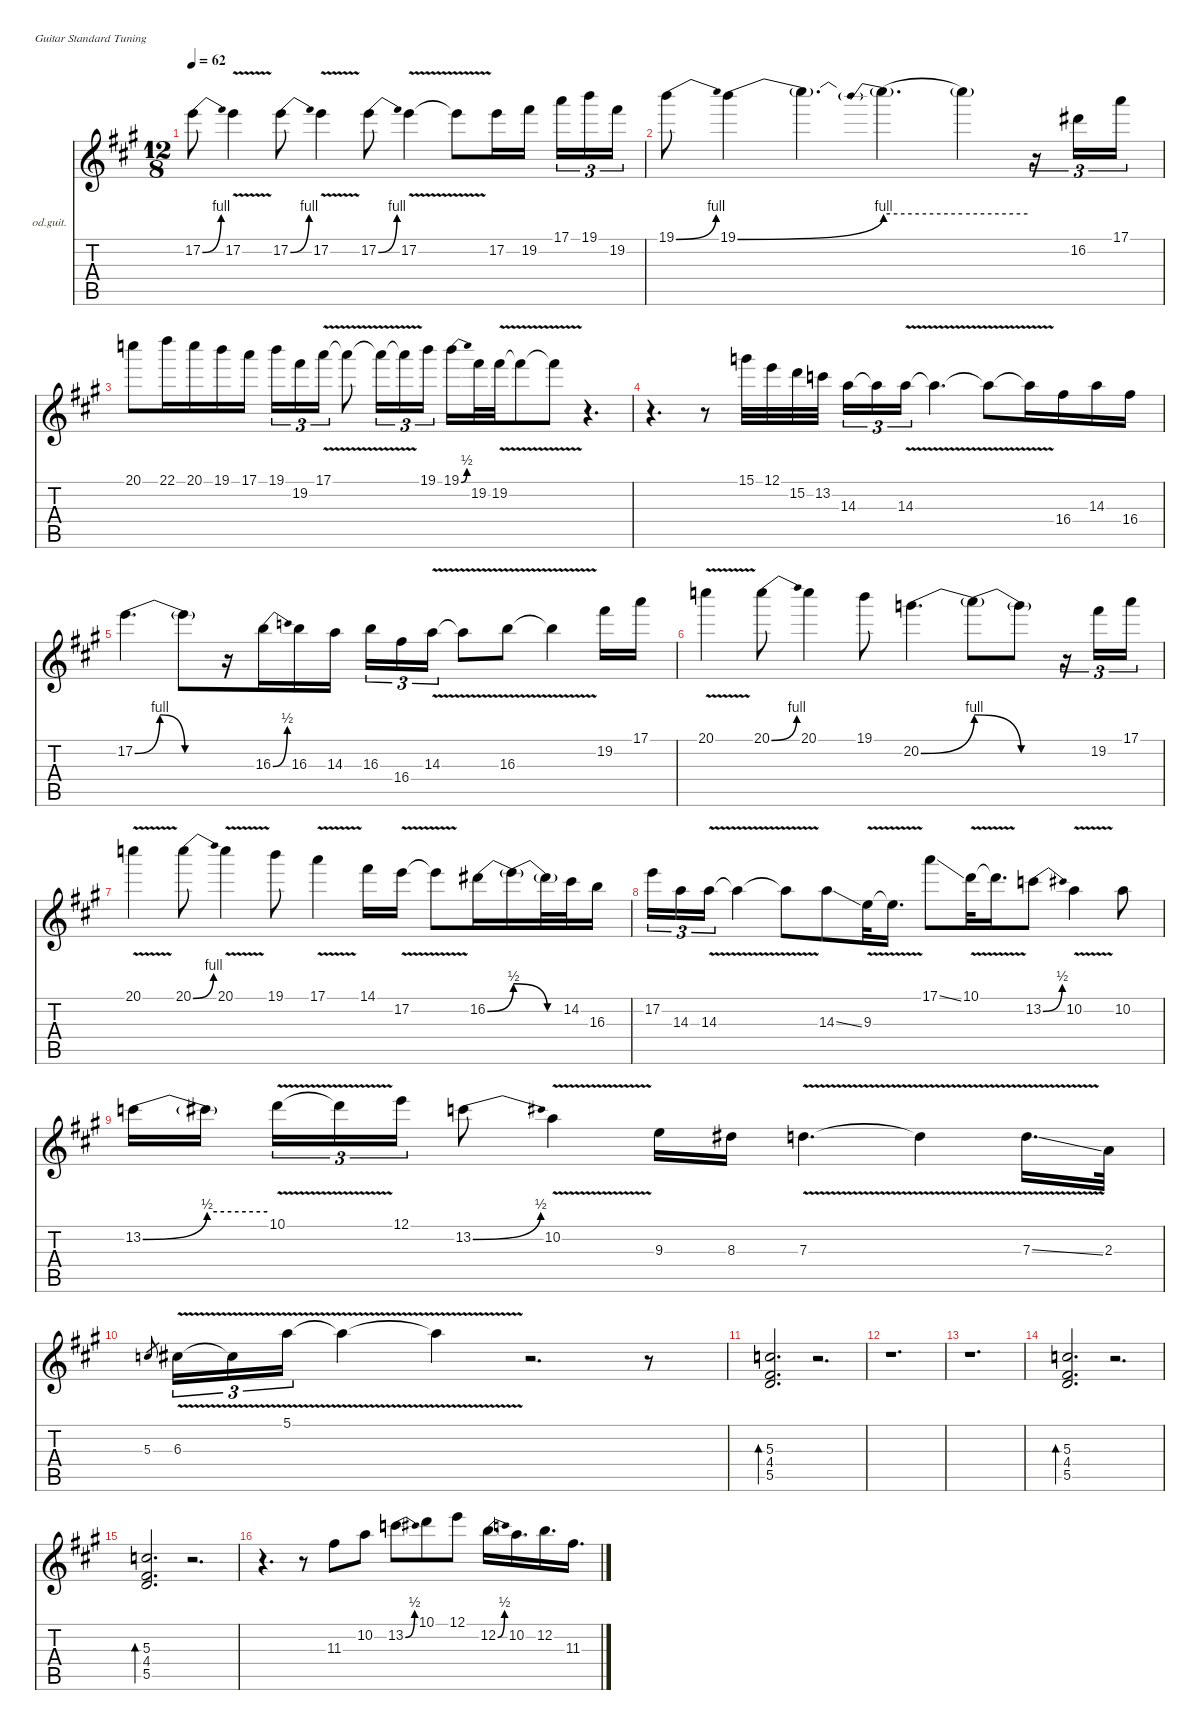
\defaultSystemsLayout 4
\hideDynamics
\bracketExtendMode nobrackets
\firstSystemTrackNameOrientation horizontal
\otherSystemsTrackNameOrientation horizontal
\track ("Moore" "od.guit.") {instrument overdrivenguitar}
\staff {score tabs}
\tuning (E4 B3 G3 D3 A2 E2)
\ts (12 8)
\tempo 62
\clef g2
\ks a
17.2{be (bend 0 0 30 4) acc forcenatural}.8{dy ff} 17.2{v acc forcenatural}.4 17.2{be (bend 0 0 30 4) acc forcenatural}.8 17.2{v acc forcenatural}.4 17.2{be (bend 0 0 30 4) acc forcenatural}.8 17.2{v acc forcenatural}.4 17.2{v t acc forcenatural}.8{dy f} 17.2{acc forcenatural}.16{dy ff} 19.2{acc #}.16 17.1{acc forcenatural}.16{tu (3 2)} 19.1{acc forcenatural}.16{tu (3 2)} 19.2{acc #}.16{tu (3 2)} |
19.1{be (bend 0 0 30 4) acc forcenatural}.8 19.1{be (bend 0 0 60 4) acc forcenatural}.4 19.1{t}.4{d dy f} 19.1{be (prebend 0 4 60 4) t}.4{d} 19.1{be (hold 0 4 60 4) t}.4 r.16{tu (3 2)} 16.2{acc #}.16{tu (3 2) dy ff} 17.1{acc forcenatural}.16{tu (3 2)} |
20.1{acc forcenatural}.8 22.1{acc forcenatural}.16 20.1{acc forcenatural}.16 19.1{acc forcenatural}.16 17.1{acc forcenatural}.16 19.1{acc forcenatural}.16{tu (3 2)} 19.2{acc #}.16{tu (3 2)} 17.1{v acc forcenatural}.16{tu (3 2)} 17.1{v t acc forcenatural}.8{dy f} 17.1{v t acc forcenatural}.16{tu (3 2)} 17.1{v t acc forcenatural}.16{tu (3 2)} 19.1{acc forcenatural}.16{tu (3 2) dy ff} 19.1{be (bend 0 0 30 2) acc forcenatural}.16 19.2{acc #}.32 19.2{v acc #}.32 19.2{v t acc #}.8{dy f} 19.2{v t acc #}.8 r.4{d} |
r.4{d} r.8 15.1{acc forcenatural}.32{dy ff} 12.1{acc forcenatural}.32 15.2{acc forcenatural}.32 13.2{acc forcenatural}.32 14.3{acc forcenatural}.16{tu (3 2)} 14.3{t acc forcenatural}.16{tu (3 2) dy f} 14.3{v acc forcenatural}.16{tu (3 2) dy ff} 14.3{v t acc forcenatural}.4{d dy f} 14.3{v t acc forcenatural}.8 14.3{v t acc forcenatural}.16 16.4{acc #}.16{dy ff} 14.3{acc forcenatural}.16 16.4{acc #}.16 |
17.2{be (bendrelease 0 0 30 4 30 4 60 0) acc forcenatural}.4{d} 17.2{be (hold 0 0 60 0) t acc forcenatural}.8{dy f} r.16 16.3{be (bend 0 0 30 2) acc forcenatural}.16{dy ff} 16.3{acc forcenatural}.16 14.3{acc forcenatural}.16 16.3{acc forcenatural}.16{tu (3 2)} 16.4{acc #}.16{tu (3 2)} 14.3{v acc forcenatural}.16{tu (3 2)} 14.3{v t acc forcenatural}.8{dy f} 16.3{v acc forcenatural}.8{dy ff} 16.3{v t acc forcenatural}.4{dy f} 19.2{acc #}.16{dy ff} 17.1{acc forcenatural}.16 |
20.1{v acc forcenatural}.4 20.1{be (bend 0 0 30 4) acc forcenatural}.8 20.1{acc forcenatural}.4 19.1{acc forcenatural}.8 20.2{be (bend 0 0 60 4) acc forcenatural}.4{d} 20.2{be (release 0 4 60 0) t}.8{dy f} 20.2{be (hold 0 0 60 0) t acc forcenatural}.8 r.16{tu (3 2)} 19.2{acc #}.16{tu (3 2) dy ff} 17.1{acc forcenatural}.16{tu (3 2)} |
20.1{v acc forcenatural}.4 20.1{be (bend 0 0 30 4) acc forcenatural}.8 20.1{v acc forcenatural}.4 19.1{acc forcenatural}.8 17.1{v acc forcenatural}.4 14.1{acc #}.16 17.2{v acc forcenatural}.16 17.2{v t acc forcenatural}.8{dy f} 16.2{be (bend 0 0 60 2) acc #}.16{dy ff} 16.2{be (release 0 2 60 0) t}.16{dy f} 16.2{be (hold 0 0 60 0) t acc #}.32 14.2{acc #}.32{dy ff} 16.3{acc forcenatural}.16 |
17.2{acc forcenatural}.16{tu (3 2)} 14.3{acc forcenatural}.16{tu (3 2)} 14.3{v acc forcenatural}.16{tu (3 2)} 14.3{v t acc forcenatural}.4{dy f} 14.3{v t acc forcenatural}.8 14.3{ss acc forcenatural}.8 9.3{v acc forcenatural}.32 9.3{v t acc forcenatural}.16{d} 17.1{ss acc forcenatural}.8{dy ff} 10.1{v acc forcenatural}.32{dy mf} 10.1{v t acc forcenatural}.16{d dy f} 13.2{be (bend 0 0 30 2) acc forcenatural}.8{dy ff} 10.2{v acc forcenatural}.4 10.2{acc forcenatural}.8 |
13.2{be (bend 0 0 60 2) acc forcenatural}.16 13.2{be (hold 0 2 60 2) t}.16{dy f} 10.1{v acc forcenatural}.16{tu (3 2) dy ff} 10.1{v t acc forcenatural}.16{tu (3 2) dy f} 12.1{acc forcenatural}.16{tu (3 2) dy ff} 13.2{be (bend 0 0 30 2) acc forcenatural}.8 10.2{v acc forcenatural}.4 9.3{acc forcenatural}.16 8.3{acc #}.16 7.3{v acc forcenatural}.4{d} 7.3{v t acc forcenatural}.4{dy f} 7.3{v ss acc forcenatural}.16{d dy mf} 2.3{acc forcenatural}.32 |
5.3{acc forcenatural}.8{gr dy f} 6.3{v acc #}.16{tu (3 2) dy ff} 6.3{v t acc #}.16{tu (3 2) dy f} 5.1{v acc forcenatural}.16{tu (3 2) dy ff} 5.1{v t acc forcenatural}.4{dy f} 5.1{v t acc forcenatural}.4 r.2{d} r.8 |
(5.3{acc forcenatural} 4.4{acc #} 5.5{acc forcenatural}).2{d bd 240 dy mf} r.2{d} |
r.1{d} |
r.1{d} |
(5.3{acc forcenatural} 4.4{acc #} 5.5{acc forcenatural}).2{d bd 240} r.2{d} |
(5.3{acc forcenatural} 4.4{acc #} 5.5{acc forcenatural}).2{d bd 240} r.2{d} |
r.4{d} r.8 11.3{acc #}.8{dy ff} 10.2{acc forcenatural}.8 13.2{be (bend 0 0 30 2) acc forcenatural}.8 10.1{acc forcenatural}.8 12.1{acc forcenatural}.8 12.2{be (bend 0 0 30 2) acc forcenatural}.16{d} 10.2{acc forcenatural}.16{d} 12.2{acc forcenatural}.16{d} 11.3{acc #}.16{d}
